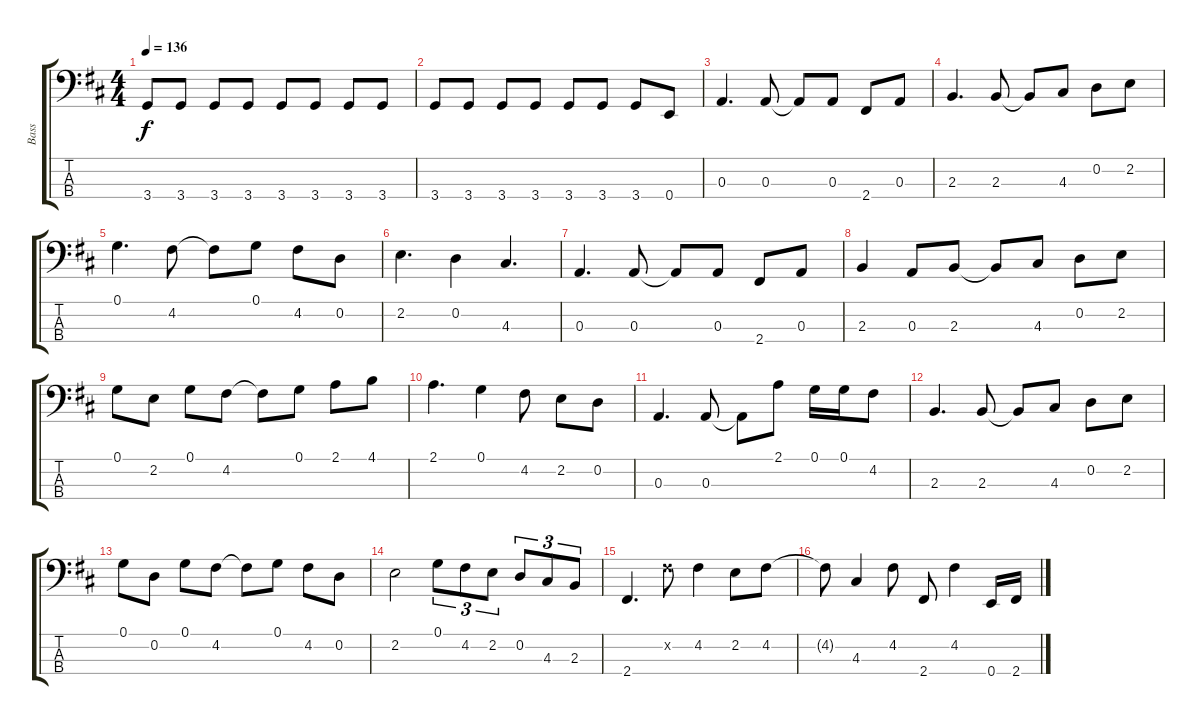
\track ("Bass" "Bass") {instrument electricbasspick}
\staff {score tabs}
\tuning (G2 D2 A1 E1) {hide}
\ts (4 4)
\tempo 136
\clef f4
\ks d
3.4.8{dy f} 3.4.8 3.4.8 3.4.8 3.4.8 3.4.8 3.4.8 3.4.8 |
3.4.8 3.4.8 3.4.8 3.4.8 3.4.8 3.4.8 3.4.8 0.4.8 |
0.3.4{d} 0.3.8 0.3{t}.8 0.3.8 2.4.8 0.3.8 |
2.3.4{d} 2.3.8 2.3{t}.8 4.3.8 0.2.8 2.2.8 |
0.1.4{d} 4.2.8 4.2{t}.8 0.1.8 4.2.8 0.2.8 |
2.2.4{d} 0.2.4 4.3.4{d} |
0.3.4{d} 0.3.8 0.3{t}.8 0.3.8 2.4.8 0.3.8 |
2.3.4 0.3.8 2.3.8 2.3{t}.8 4.3.8 0.2.8 2.2.8 |
0.1.8 2.2.8 0.1.8 4.2.8 4.2{t}.8 0.1.8 2.1.8 4.1.8 |
2.1.4{d} 0.1.4 4.2.8 2.2.8 0.2.8 |
0.3.4{d} 0.3.8 0.3{t}.8 2.1.8 0.1.16 0.1.16 4.2.8 |
2.3.4{d} 2.3.8 2.3{t}.8 4.3.8 0.2.8 2.2.8 |
0.1.8 0.2.8 0.1.8 4.2.8 4.2{t}.8 0.1.8 4.2.8 0.2.8 |
2.2.2 0.1.8{tu (3 2)} 4.2.8{tu (3 2)} 2.2.8{tu (3 2)} 0.2.8{tu (3 2)} 4.3.8{tu (3 2)} 2.3.8{tu (3 2)} |
2.4.4{d} 4.2{x}.8 4.2.4 2.2.8 4.2.8 |
4.2{t}.8 4.3.4 4.2.8 2.4.8 4.2.4 0.4.16 2.4.16
